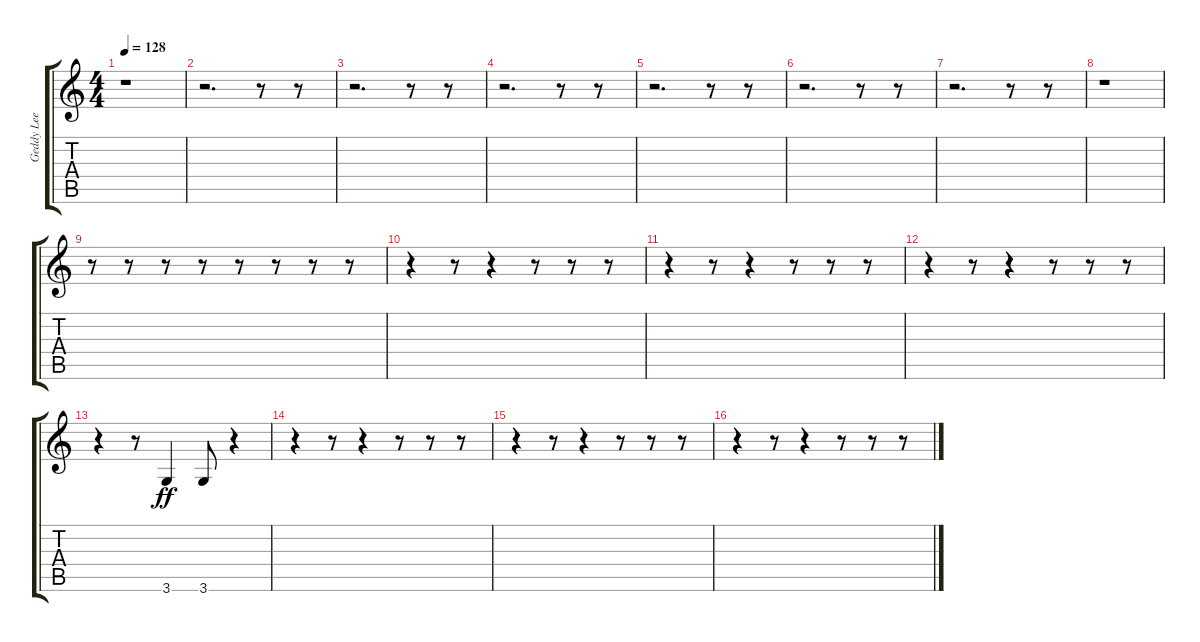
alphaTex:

\track ("Geddy Lee" "Geddy Lee") {instrument slapbass2}
\staff {score tabs}
\tuning (E4 B3 G3 D3 A2 E2) {hide}
\ts (4 4)
\tempo 128
\clef g2
\ks c
r.1{dy ff instrument slapbass2} |
r.2{d} r.8 r.8 |
r.2{d} r.8 r.8 |
r.2{d} r.8 r.8 |
r.2{d} r.8 r.8 |
r.2{d} r.8 r.8 |
r.2{d} r.8 r.8 |
r.1 |
r.8 r.8 r.8 r.8 r.8 r.8 r.8 r.8 |
r.4 r.8 r.4 r.8 r.8 r.8 |
r.4 r.8 r.4 r.8 r.8 r.8 |
r.4 r.8 r.4 r.8 r.8 r.8 |
r.4 r.8 3.6.4 3.6.8 r.4 |
r.4 r.8 r.4 r.8 r.8 r.8 |
r.4 r.8 r.4 r.8 r.8 r.8 |
r.4 r.8 r.4 r.8 r.8 r.8
